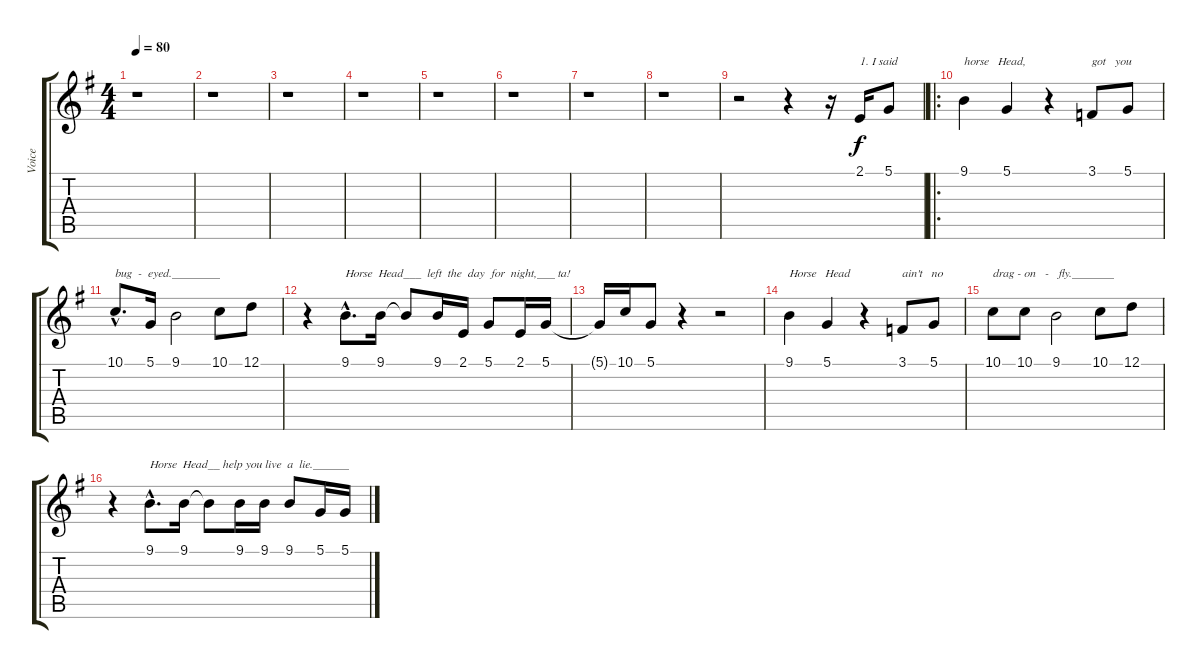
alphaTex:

\track ("Voice" "Voice") {instrument harmonica}
\staff {score tabs}
\tuning (D4 B3 G3 D3 G2 D2) {hide}
\ts (4 4)
\tempo 80
\clef g2
\ks g
r.1{dy f instrument harmonica} |
r.1 |
r.1 |
r.1 |
r.1 |
r.1 |
r.1 |
r.1 |
r.2 r.4 r.16 2.1.16{txt "1. I said"} 5.1.8 |
\ro
9.1.4{txt "horse   Head,"} 5.1.4 r.4 3.1.8{txt "got   you"} 5.1.8 |
10.1{hac}.8{d txt "bug  -  eyed.________"} 5.1.16 9.1.2 10.1.8 12.1.8 |
r.4 9.1{hac}.8{d txt "Horse  Head___  left  the  day  for  night,___ ta!"} 9.1.16 9.1{t}.8 9.1.16 2.1.16 5.1.8 2.1.16 5.1.16 |
5.1{t}.16 10.1.16 5.1.8 r.4 r.2 |
9.1.4{txt "Horse   Head"} 5.1.4 r.4 3.1.8{txt "ain't   no"} 5.1.8 |
10.1.8{txt "drag - on   -   fly._______"} 10.1.8 9.1.2 10.1.8 12.1.8 |
r.4 9.1{hac}.8{d txt "Horse  Head__ help you live  a  lie.______"} 9.1.16 9.1{t}.8 9.1.16 9.1.16 9.1.8 5.1.16 5.1.16
